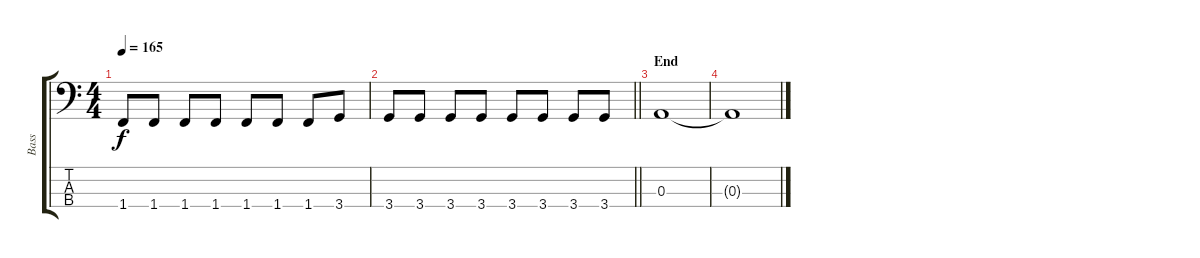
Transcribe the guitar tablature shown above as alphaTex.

\track ("Bass" "Bass") {instrument electricbassfinger}
\staff {score tabs}
\tuning (G2 D2 A1 E1) {hide}
\ts (4 4)
\tempo 165
\clef f4
\ks c
1.4.8{dy f} 1.4.8 1.4.8 1.4.8 1.4.8 1.4.8 1.4.8 3.4.8 |
\barLineRight lightlight
3.4.8 3.4.8 3.4.8 3.4.8 3.4.8 3.4.8 3.4.8 3.4.8 |
\section ("" "End")
0.3.1 |
0.3{t}.1
